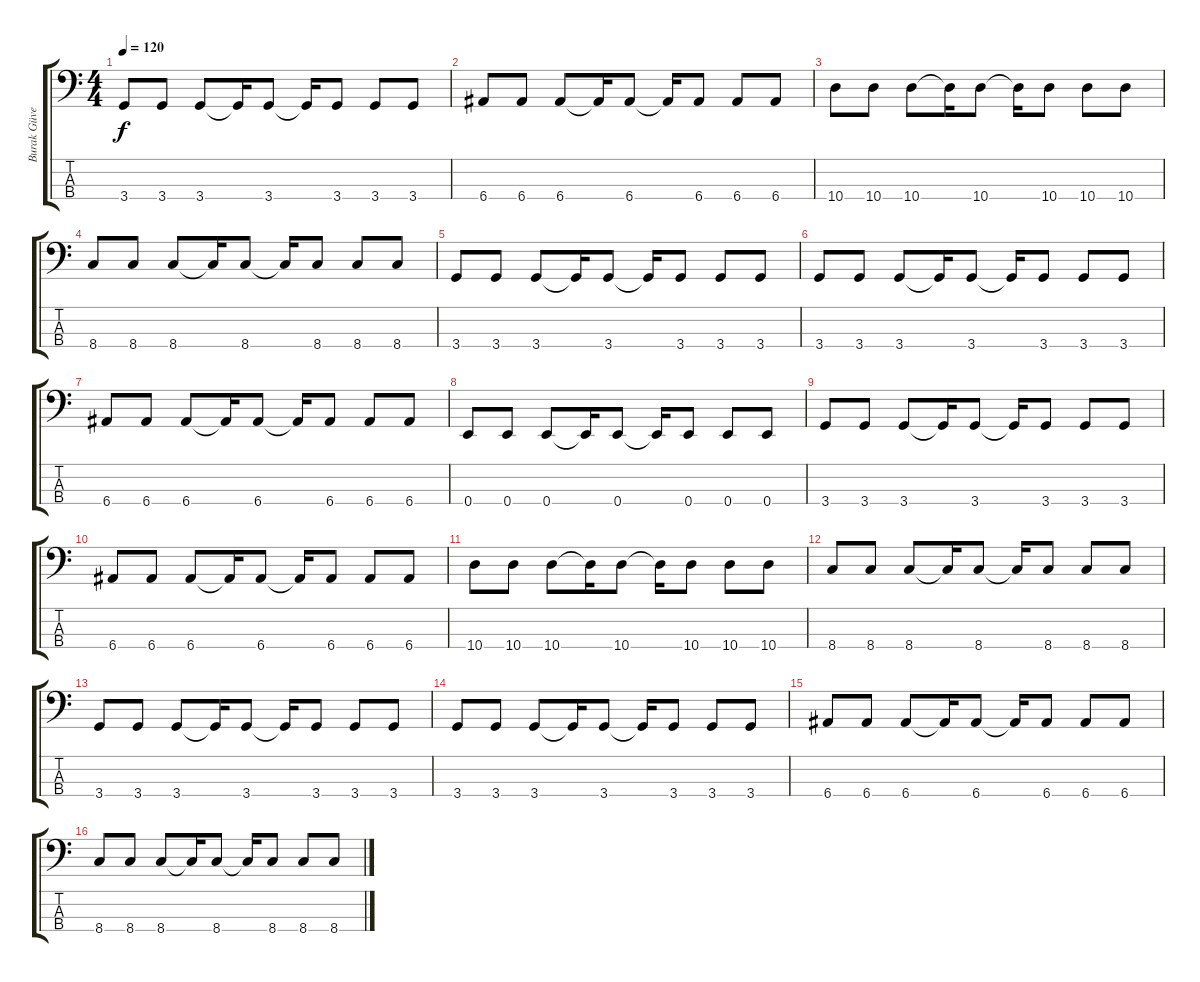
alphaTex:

\track ("Burak Güven" "Burak Güve") {instrument electricbassfinger}
\staff {score tabs}
\tuning (G2 D2 A1 E1) {hide}
\ts (4 4)
\tempo 120
\clef f4
\ks c
3.4.8{dy f} 3.4.8 3.4.8 3.4{t}.16 3.4.8 3.4{t}.16 3.4.8 3.4.8 3.4.8 |
6.4.8 6.4.8 6.4.8 6.4{t}.16 6.4.8 6.4{t}.16 6.4.8 6.4.8 6.4.8 |
10.4.8 10.4.8 10.4.8 10.4{t}.16 10.4.8 10.4{t}.16 10.4.8 10.4.8 10.4.8 |
8.4.8 8.4.8 8.4.8 8.4{t}.16 8.4.8 8.4{t}.16 8.4.8 8.4.8 8.4.8 |
3.4.8 3.4.8 3.4.8 3.4{t}.16 3.4.8 3.4{t}.16 3.4.8 3.4.8 3.4.8 |
3.4.8 3.4.8 3.4.8 3.4{t}.16 3.4.8 3.4{t}.16 3.4.8 3.4.8 3.4.8 |
6.4.8 6.4.8 6.4.8 6.4{t}.16 6.4.8 6.4{t}.16 6.4.8 6.4.8 6.4.8 |
0.4.8 0.4.8 0.4.8 0.4{t}.16 0.4.8 0.4{t}.16 0.4.8 0.4.8 0.4.8 |
3.4.8 3.4.8 3.4.8 3.4{t}.16 3.4.8 3.4{t}.16 3.4.8 3.4.8 3.4.8 |
6.4.8 6.4.8 6.4.8 6.4{t}.16 6.4.8 6.4{t}.16 6.4.8 6.4.8 6.4.8 |
10.4.8 10.4.8 10.4.8 10.4{t}.16 10.4.8 10.4{t}.16 10.4.8 10.4.8 10.4.8 |
8.4.8 8.4.8 8.4.8 8.4{t}.16 8.4.8 8.4{t}.16 8.4.8 8.4.8 8.4.8 |
3.4.8 3.4.8 3.4.8 3.4{t}.16 3.4.8 3.4{t}.16 3.4.8 3.4.8 3.4.8 |
3.4.8 3.4.8 3.4.8 3.4{t}.16 3.4.8 3.4{t}.16 3.4.8 3.4.8 3.4.8 |
6.4.8 6.4.8 6.4.8 6.4{t}.16 6.4.8 6.4{t}.16 6.4.8 6.4.8 6.4.8 |
8.4.8 8.4.8 8.4.8 8.4{t}.16 8.4.8 8.4{t}.16 8.4.8 8.4.8 8.4.8
